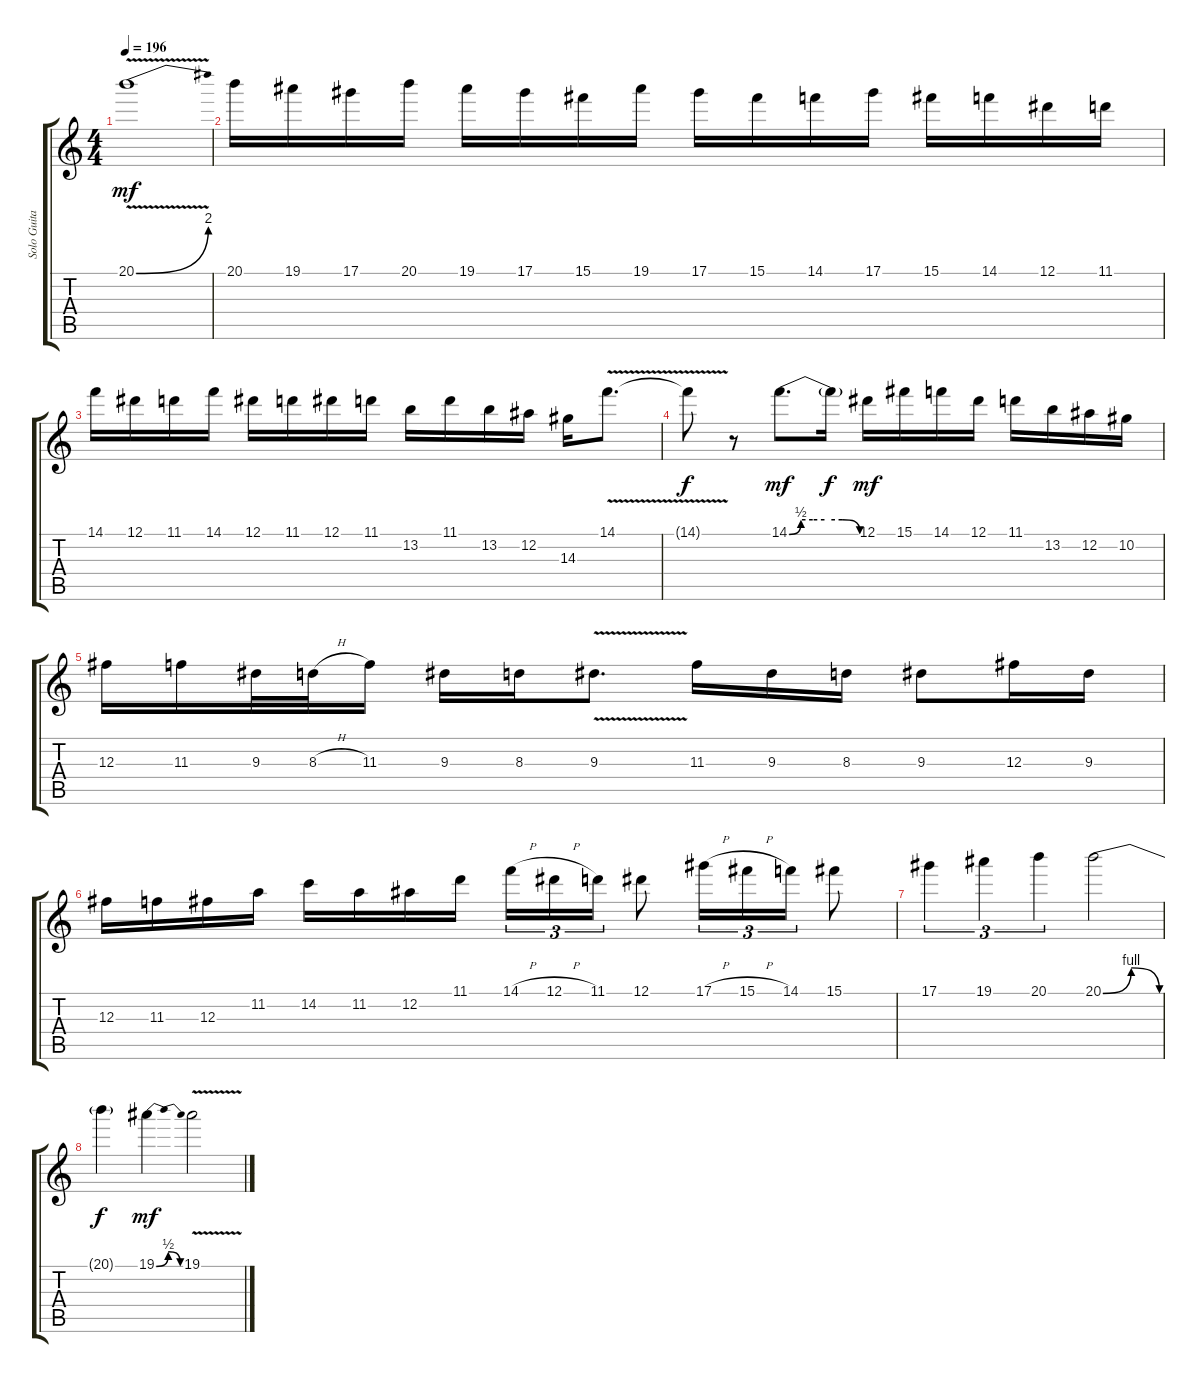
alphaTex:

\track ("Solo Guitar" "Solo Guita") {instrument distortionguitar}
\staff {score tabs}
\tuning (Eb4 Bb3 Gb3 Db3 Ab2 Eb2) {hide}
\ts (4 4)
\tempo 196
\clef g2
\ks c
20.1{be (bend 0 0 60 8) v}.1{dy mf} |
20.1.16 19.1.16 17.1.16 20.1.16 19.1.16 17.1.16 15.1.16 19.1.16 17.1.16 15.1.16 14.1.16 17.1.16 15.1.16 14.1.16 12.1.16 11.1.16 |
14.1.16 12.1.16 11.1.16 14.1.16 12.1.16 11.1.16 12.1.16 11.1.16 13.2.16 11.1.16 13.2.16 12.2.16 14.3.16 14.1{v}.8{d} |
14.1{t}.8{dy f} r.8 14.1{be (custom 0 0 10 2 20 2 30 2 45 2 60 0)}.8{d dy mf} 14.1{t}.16{dy f} 12.1.16{dy mf} 15.1.16 14.1.16 12.1.16 11.1.16 13.2.16 12.2.16 10.2.16 |
12.3.16 11.3.16 9.3.32 8.3{h}.32 11.3.16 9.3.16 8.3.16 9.3{v}.8{d} 11.3.16 9.3.16 8.3.16 9.3.8 12.3.16 9.3.16 |
12.3.16 11.3.16 12.3.16 11.2.16 14.2.16 11.2.16 12.2.16 11.1.16 14.1{h}.16{tu (3 2)} 12.1{h}.16{tu (3 2)} 11.1.16{tu (3 2)} 12.1.8 17.1{h}.16{tu (3 2)} 15.1{h}.16{tu (3 2)} 14.1.16{tu (3 2)} 15.1.8 |
17.1.4{tu (3 2)} 19.1.4{tu (3 2)} 20.1.4{tu (3 2)} 20.1{be (bendrelease 0 0 15 4 45 4 60 0)}.2 |
20.1{t}.4{dy f} 19.1{be (bendrelease 0 0 15 2 45 2 60 0)}.4{dy mf} 19.1{v}.2
